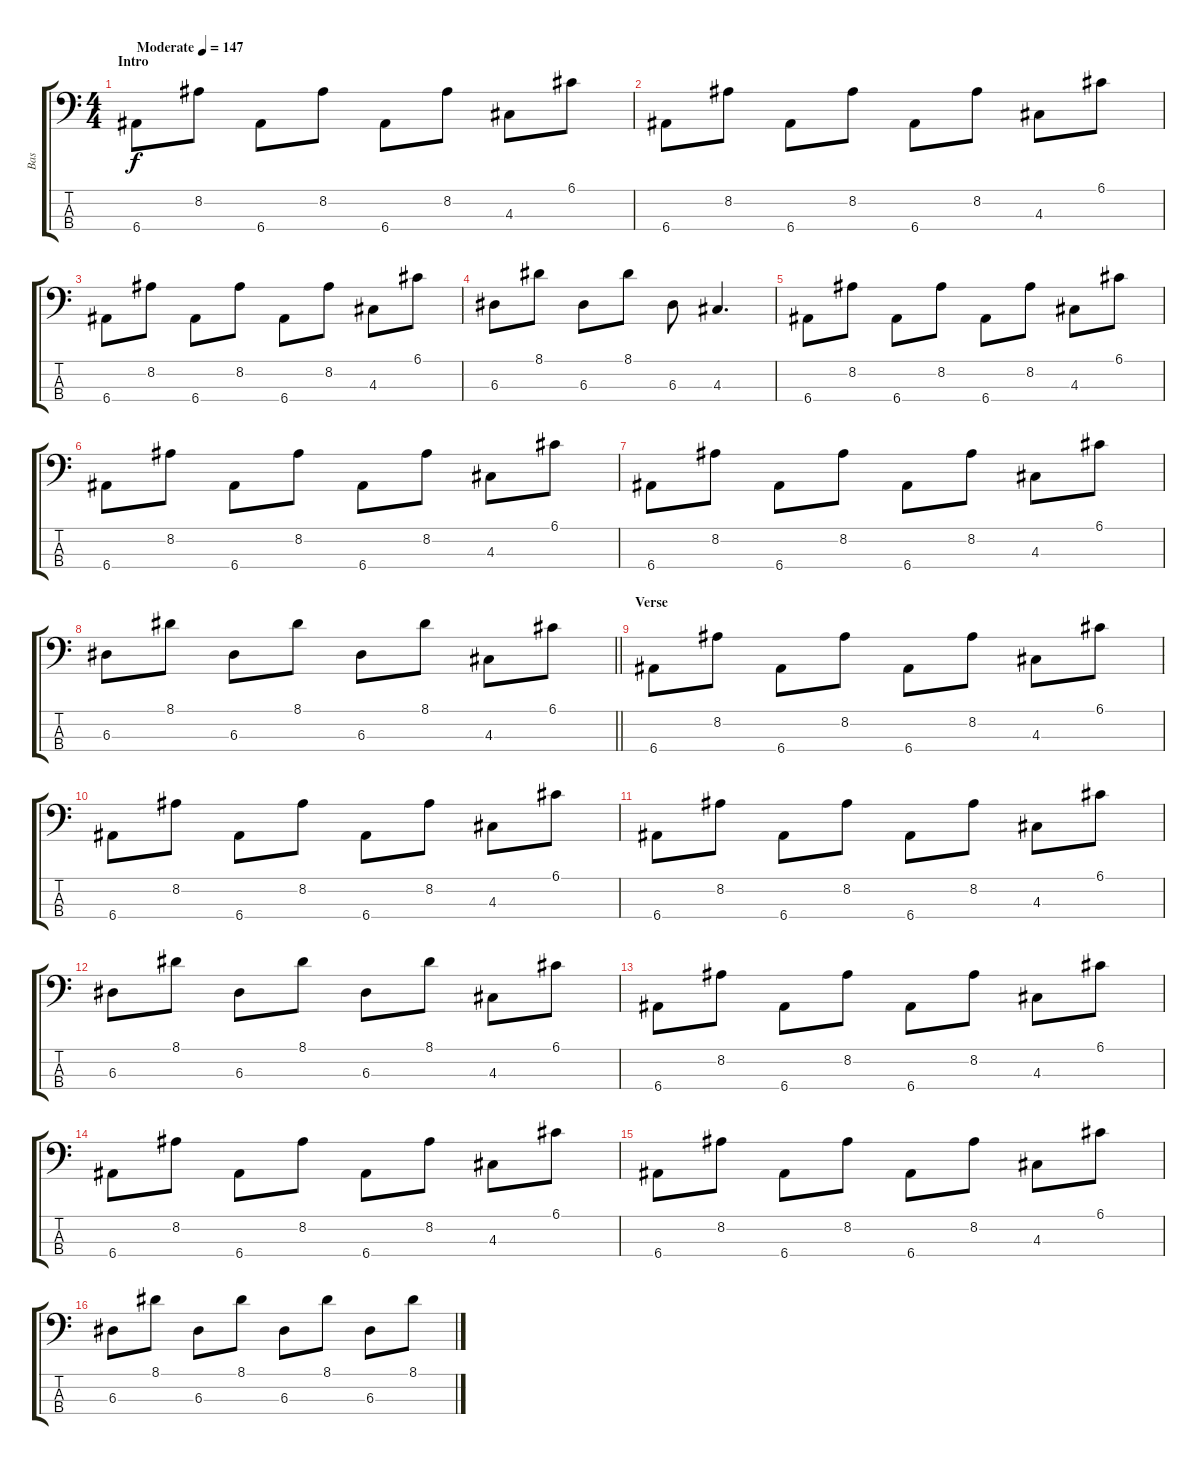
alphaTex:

\track ("Bas" "Bas") {instrument electricbasspick}
\staff {score tabs}
\tuning (G2 D2 A1 E1) {hide}
\ts (4 4)
\section ("" "Intro")
\tempo (147 "Moderate")
\clef f4
\ks c
6.4.8{dy f instrument electricbasspick} 8.2.8 6.4.8 8.2.8 6.4.8 8.2.8 4.3.8 6.1.8 |
6.4.8 8.2.8 6.4.8 8.2.8 6.4.8 8.2.8 4.3.8 6.1.8 |
6.4.8 8.2.8 6.4.8 8.2.8 6.4.8 8.2.8 4.3.8 6.1.8 |
6.3.8 8.1.8 6.3.8 8.1.8 6.3.8 4.3.4{d} |
6.4.8 8.2.8 6.4.8 8.2.8 6.4.8 8.2.8 4.3.8 6.1.8 |
6.4.8 8.2.8 6.4.8 8.2.8 6.4.8 8.2.8 4.3.8 6.1.8 |
6.4.8 8.2.8 6.4.8 8.2.8 6.4.8 8.2.8 4.3.8 6.1.8 |
\barLineRight lightlight
6.3.8 8.1.8 6.3.8 8.1.8 6.3.8 8.1.8 4.3.8 6.1.8 |
\section ("" "Verse")
6.4.8 8.2.8 6.4.8 8.2.8 6.4.8 8.2.8 4.3.8 6.1.8 |
6.4.8 8.2.8 6.4.8 8.2.8 6.4.8 8.2.8 4.3.8 6.1.8 |
6.4.8 8.2.8 6.4.8 8.2.8 6.4.8 8.2.8 4.3.8 6.1.8 |
6.3.8 8.1.8 6.3.8 8.1.8 6.3.8 8.1.8 4.3.8 6.1.8 |
6.4.8 8.2.8 6.4.8 8.2.8 6.4.8 8.2.8 4.3.8 6.1.8 |
6.4.8 8.2.8 6.4.8 8.2.8 6.4.8 8.2.8 4.3.8 6.1.8 |
6.4.8 8.2.8 6.4.8 8.2.8 6.4.8 8.2.8 4.3.8 6.1.8 |
6.3.8 8.1.8 6.3.8 8.1.8 6.3.8 8.1.8 6.3.8 8.1.8
